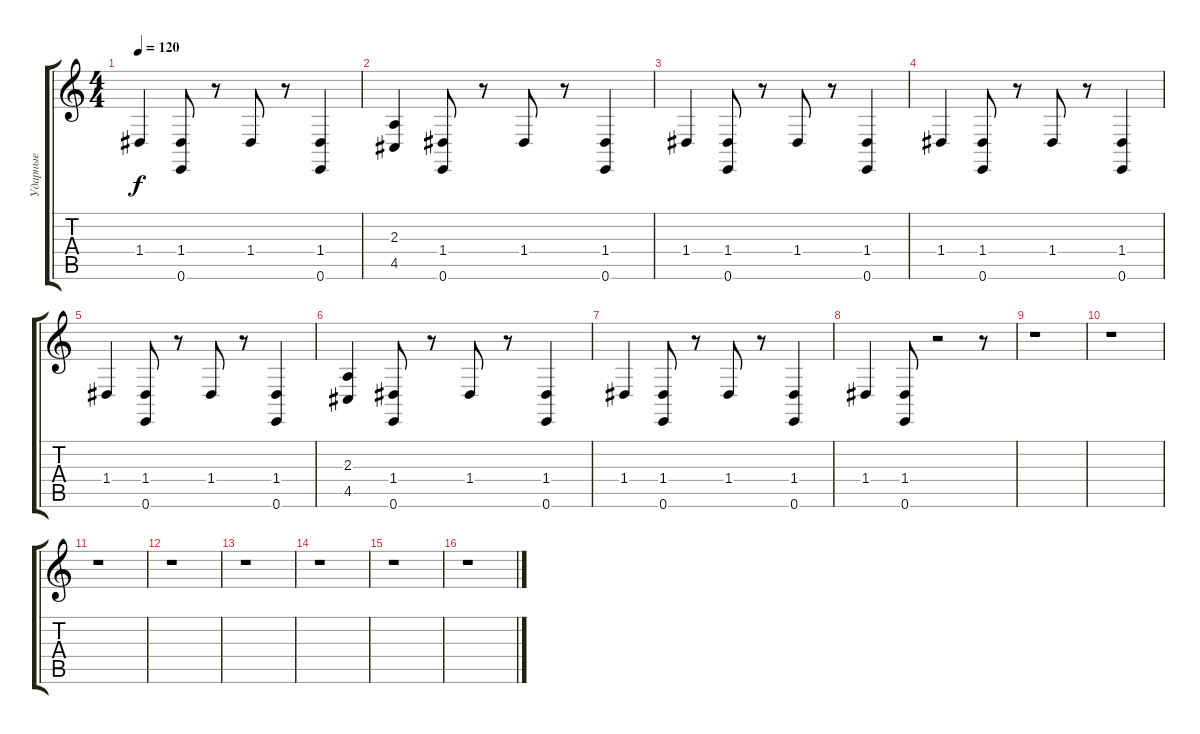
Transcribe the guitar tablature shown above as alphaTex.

\track ("Ударные" "Ударные") {instrument acousticgrandpiano}
\staff {score tabs}
\tuning (E4 B3 G3 D3 A2 E2) {hide}
\ts (4 4)
\tempo 120
\clef g2
\ks c
1.4.4{dy f} (1.4 0.6).8 r.8 1.4.8 r.8 (1.4 0.6).4 |
(2.3 4.5).4 (1.4 0.6).8 r.8 1.4.8 r.8 (1.4 0.6).4 |
1.4.4 (1.4 0.6).8 r.8 1.4.8 r.8 (1.4 0.6).4 |
1.4.4 (1.4 0.6).8 r.8 1.4.8 r.8 (1.4 0.6).4 |
1.4.4 (1.4 0.6).8 r.8 1.4.8 r.8 (1.4 0.6).4 |
(2.3 4.5).4 (1.4 0.6).8 r.8 1.4.8 r.8 (1.4 0.6).4 |
1.4.4 (1.4 0.6).8 r.8 1.4.8 r.8 (1.4 0.6).4 |
1.4.4 (1.4 0.6).8 r.2 r.8 |
r.1 |
r.1 |
r.1 |
r.1 |
r.1 |
r.1 |
r.1 |
r.1
